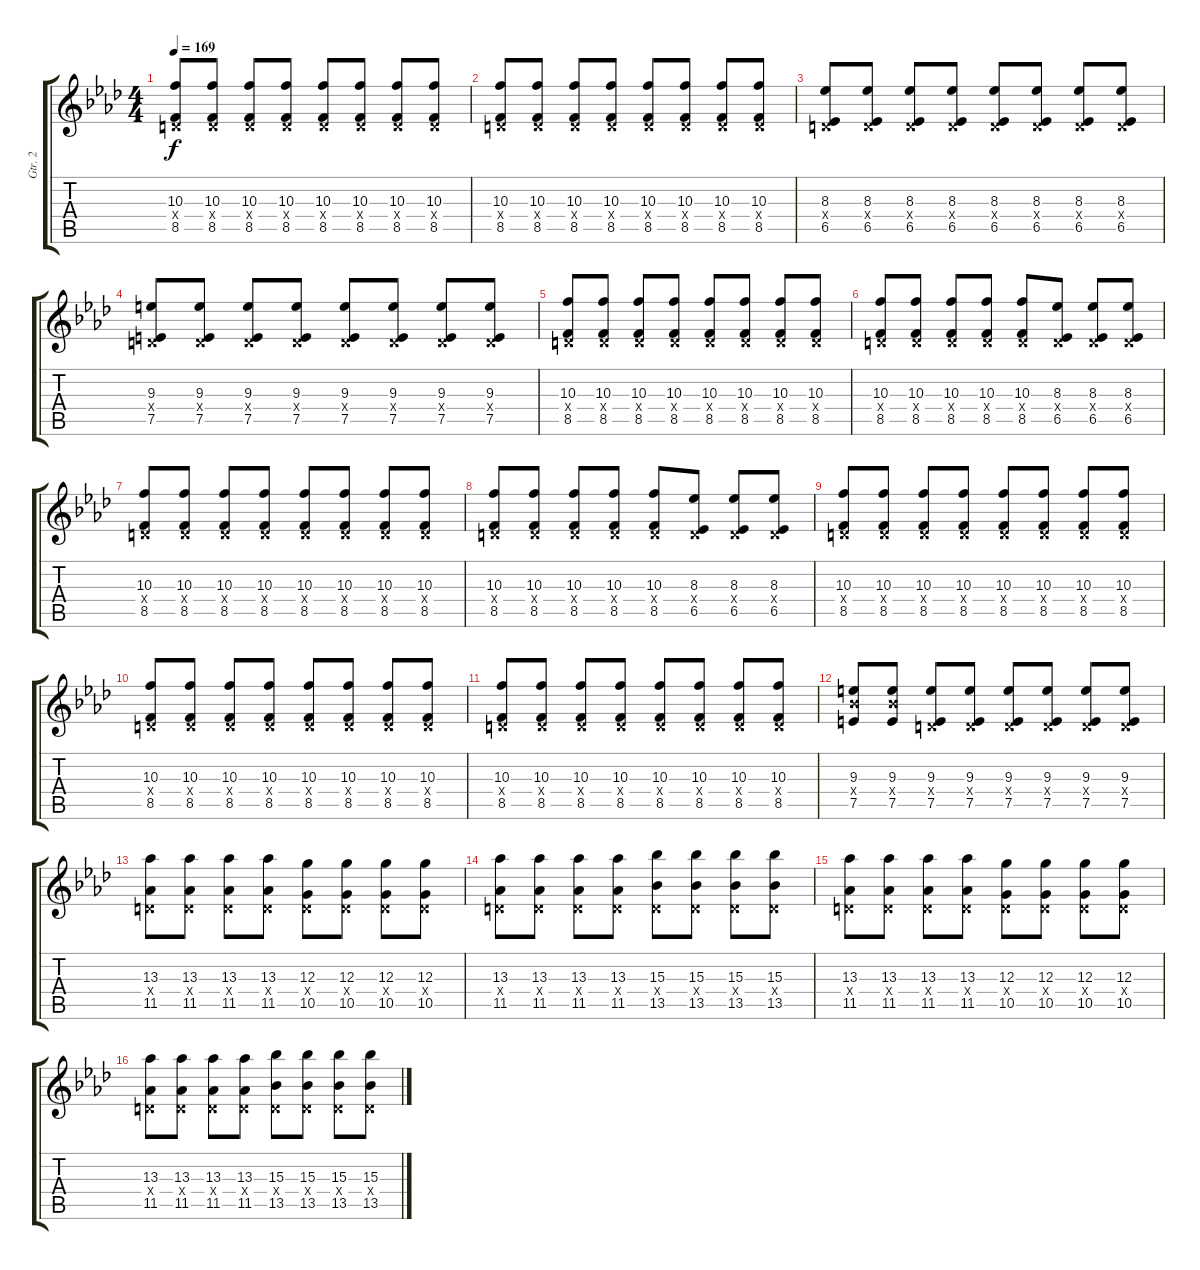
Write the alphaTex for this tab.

\track ("Gtr. 2" "Gtr. 2") {instrument distortionguitar}
\staff {score tabs}
\tuning (E4 B3 G3 D3 A2 E2) {hide}
\ts (4 4)
\tempo 169
\clef g2
\ks fminor
(10.3 0.4{x} 8.5).8{dy f} (10.3 0.4{x} 8.5).8 (10.3 0.4{x} 8.5).8 (10.3 0.4{x} 8.5).8 (10.3 0.4{x} 8.5).8 (10.3 0.4{x} 8.5).8 (10.3 0.4{x} 8.5).8 (10.3 0.4{x} 8.5).8 |
(10.3 0.4{x} 8.5).8 (10.3 0.4{x} 8.5).8 (10.3 0.4{x} 8.5).8 (10.3 0.4{x} 8.5).8 (10.3 0.4{x} 8.5).8 (10.3 0.4{x} 8.5).8 (10.3 0.4{x} 8.5).8 (10.3 0.4{x} 8.5).8 |
(8.3 0.4{x} 6.5).8 (8.3 0.4{x} 6.5).8 (8.3 0.4{x} 6.5).8 (8.3 0.4{x} 6.5).8 (8.3 0.4{x} 6.5).8 (8.3 0.4{x} 6.5).8 (8.3 0.4{x} 6.5).8 (8.3 0.4{x} 6.5).8 |
(9.3 0.4{x} 7.5).8 (9.3 0.4{x} 7.5).8 (9.3 0.4{x} 7.5).8 (9.3 0.4{x} 7.5).8 (9.3 0.4{x} 7.5).8 (9.3 0.4{x} 7.5).8 (9.3 0.4{x} 7.5).8 (9.3 0.4{x} 7.5).8 |
(10.3 0.4{x} 8.5).8 (10.3 0.4{x} 8.5).8 (10.3 0.4{x} 8.5).8 (10.3 0.4{x} 8.5).8 (10.3 0.4{x} 8.5).8 (10.3 0.4{x} 8.5).8 (10.3 0.4{x} 8.5).8 (10.3 0.4{x} 8.5).8 |
(10.3 0.4{x} 8.5).8 (10.3 0.4{x} 8.5).8 (10.3 0.4{x} 8.5).8 (10.3 0.4{x} 8.5).8 (10.3 0.4{x} 8.5).8 (8.3 0.4{x} 6.5).8 (8.3 0.4{x} 6.5).8 (8.3 0.4{x} 6.5).8 |
(10.3 0.4{x} 8.5).8 (10.3 0.4{x} 8.5).8 (10.3 0.4{x} 8.5).8 (10.3 0.4{x} 8.5).8 (10.3 0.4{x} 8.5).8 (10.3 0.4{x} 8.5).8 (10.3 0.4{x} 8.5).8 (10.3 0.4{x} 8.5).8 |
(10.3 0.4{x} 8.5).8 (10.3 0.4{x} 8.5).8 (10.3 0.4{x} 8.5).8 (10.3 0.4{x} 8.5).8 (10.3 0.4{x} 8.5).8 (8.3 0.4{x} 6.5).8 (8.3 0.4{x} 6.5).8 (8.3 0.4{x} 6.5).8 |
(10.3 0.4{x} 8.5).8 (10.3 0.4{x} 8.5).8 (10.3 0.4{x} 8.5).8 (10.3 0.4{x} 8.5).8 (10.3 0.4{x} 8.5).8 (10.3 0.4{x} 8.5).8 (10.3 0.4{x} 8.5).8 (10.3 0.4{x} 8.5).8 |
(10.3 0.4{x} 8.5).8 (10.3 0.4{x} 8.5).8 (10.3 0.4{x} 8.5).8 (10.3 0.4{x} 8.5).8 (10.3 0.4{x} 8.5).8 (10.3 0.4{x} 8.5).8 (10.3 0.4{x} 8.5).8 (10.3 0.4{x} 8.5).8 |
(10.3 0.4{x} 8.5).8 (10.3 0.4{x} 8.5).8 (10.3 0.4{x} 8.5).8 (10.3 0.4{x} 8.5).8 (10.3 0.4{x} 8.5).8 (10.3 0.4{x} 8.5).8 (10.3 0.4{x} 8.5).8 (10.3 0.4{x} 8.5).8 |
(9.3 8.4{x} 7.5).8 (9.3 8.4{x} 7.5).8 (9.3 0.4{x} 7.5).8 (9.3 0.4{x} 7.5).8 (9.3 0.4{x} 7.5).8 (9.3 0.4{x} 7.5).8 (9.3 0.4{x} 7.5).8 (9.3 0.4{x} 7.5).8 |
(13.3 0.4{x} 11.5).8 (13.3 0.4{x} 11.5).8 (13.3 0.4{x} 11.5).8 (13.3 0.4{x} 11.5).8 (12.3 0.4{x} 10.5).8 (12.3 0.4{x} 10.5).8 (12.3 0.4{x} 10.5).8 (12.3 0.4{x} 10.5).8 |
(13.3 0.4{x} 11.5).8 (13.3 0.4{x} 11.5).8 (13.3 0.4{x} 11.5).8 (13.3 0.4{x} 11.5).8 (15.3 0.4{x} 13.5).8 (15.3 0.4{x} 13.5).8 (15.3 0.4{x} 13.5).8 (15.3 0.4{x} 13.5).8 |
(13.3 0.4{x} 11.5).8 (13.3 0.4{x} 11.5).8 (13.3 0.4{x} 11.5).8 (13.3 0.4{x} 11.5).8 (12.3 0.4{x} 10.5).8 (12.3 0.4{x} 10.5).8 (12.3 0.4{x} 10.5).8 (12.3 0.4{x} 10.5).8 |
(13.3 0.4{x} 11.5).8 (13.3 0.4{x} 11.5).8 (13.3 0.4{x} 11.5).8 (13.3 0.4{x} 11.5).8 (15.3 0.4{x} 13.5).8 (15.3 0.4{x} 13.5).8 (15.3 0.4{x} 13.5).8 (15.3 0.4{x} 13.5).8
